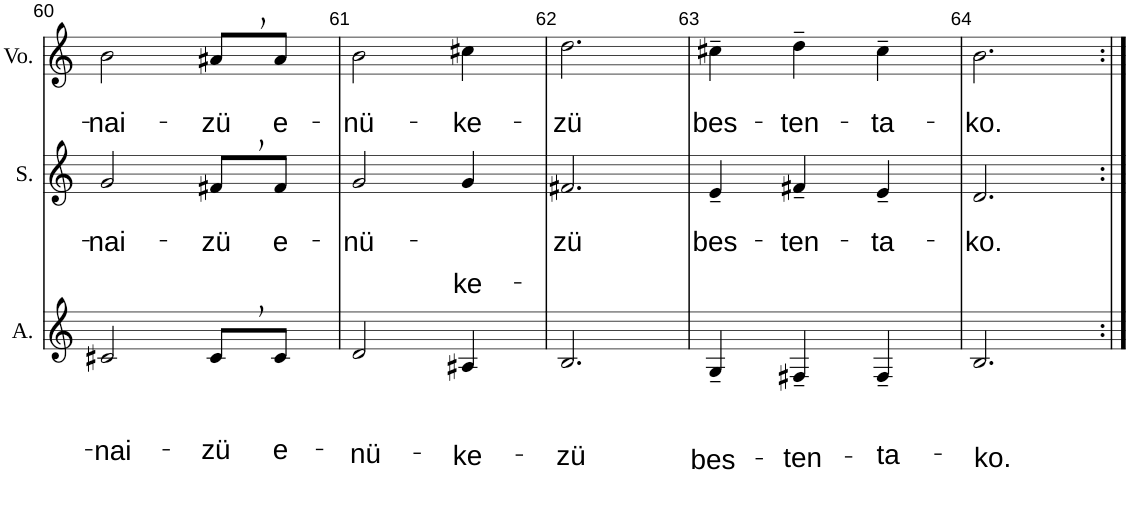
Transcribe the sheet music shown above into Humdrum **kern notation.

**kern	**text	**text	**kern	**text	**text	**kern	**text	**text
*part3	*part3	*part3	*part2	*part2	*part2	*part1	*part1	*part1
*staff3	*staff3	*staff3	*staff2	*staff2	*staff2	*staff1	*staff1	*staff1
*I"Voix 3	*	*	*I"Voix 2	*	*	*I"Voix 1	*	*
*	*	*	*	*	*	*I'Vo.	*	*
!!LO:PB:g=z
*clefG2	*	*	*clefG2	*	*	*clefG2	*	*
*k[]	*	*	*k[]	*	*	*k[]	*	*
*M3/4	*	*	*M3/4	*	*	*M3/4	*	*
=60	=60	=60	=60	=60	=60	=60	=60	=60
!	!	!LO:LY:b	!	!	!LO:LY:b	!	!	!LO:LY:b
2c#X/	.	-nai-	2g/	.	-nai-	2b\	.	-nai-
!	!	!LO:LY:b	!	!	!LO:LY:b	!	!	!LO:LY:b
8c#,/L	.	-zü	8f#X,/L	.	-zü	8a#X,/L	.	-zü
!	!	!LO:LY:b	!	!	!LO:LY:b	!	!	!LO:LY:b
8c#/J	.	e-	8f#/J	.	e-	8a#/J	.	e-
=61	=61	=61	=61	=61	=61	=61	=61	=61
!	!	!LO:LY:b	!	!	!LO:LY:b	!	!	!LO:LY:b
2d/	.	-nü-	2g/	.	-nü-	2b\	.	-nü-
!	!	!LO:LY:b	!	!	!LO:LY:b	!	!	!LO:LY:b
4A#X/	.	-ke-	4g/	.	-ke-	4cc#X\	.	-ke-
=62	=62	=62	=62	=62	=62	=62	=62	=62
!	!	!LO:LY:b	!	!	!LO:LY:b	!	!	!LO:LY:b
2.B/	.	-zü	2.f#X/	.	-zü	2.dd\	.	-zü
=63	=63	=63	=63	=63	=63	=63	=63	=63
!	!	!LO:LY:b	!	!	!LO:LY:b	!	!	!LO:LY:b
4G~/	.	bes-	4e~/	.	bes-	4cc#X~\	.	bes-
!	!	!LO:LY:b	!	!	!LO:LY:b	!	!	!LO:LY:b
4F#X~/	.	-ten-	4f#X~/	.	-ten-	4dd~\	.	-ten-
!	!	!LO:LY:b	!	!	!LO:LY:b	!	!	!LO:LY:b
4F#~/	.	-ta-	4e~/	.	-ta-	4cc#~\	.	-ta-
=64	=64	=64	=64	=64	=64	=64	=64	=64
!	!	!LO:LY:b	!	!	!LO:LY:b	!	!	!LO:LY:b
2.B/	.	-ko.	2.d/	.	-ko.	2.b\	.	-ko.
=:|!	=:|!	=:|!	=:|!	=:|!	=:|!	=:|!	=:|!	=:|!
*-	*-	*-	*-	*-	*-	*-	*-	*-
